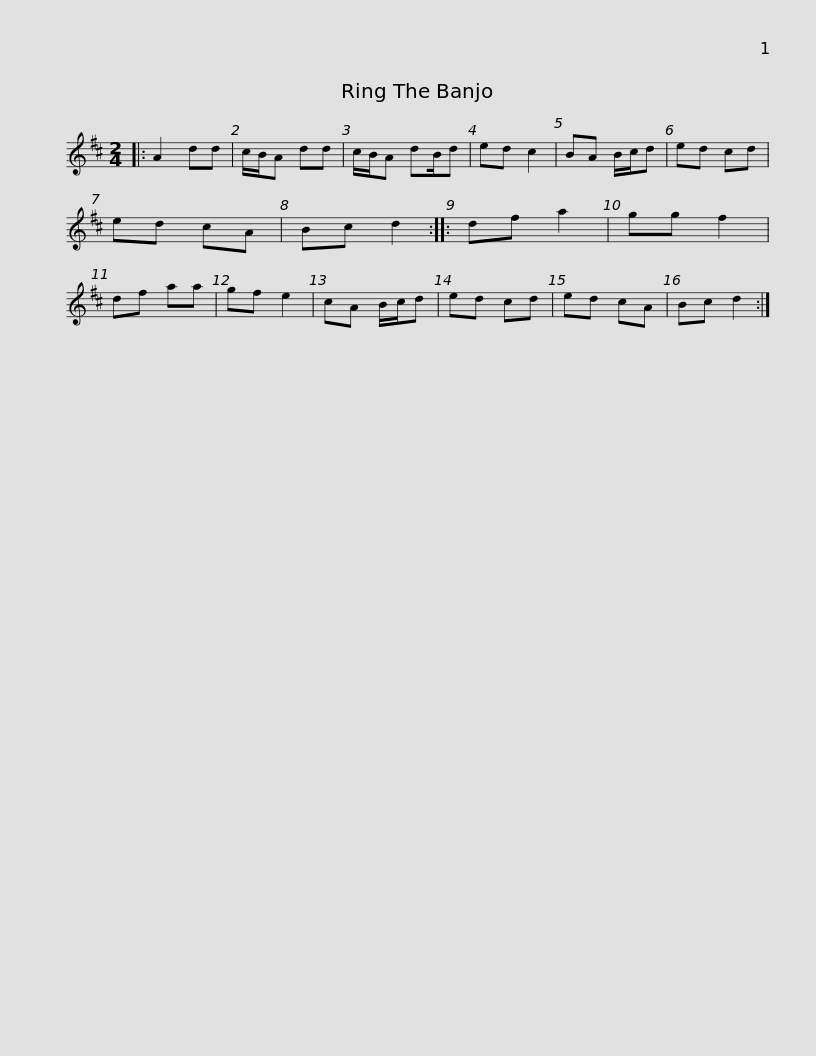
X:1
L:1/8
M:2/4
I:linebreak $
K:D
V:1 treble
V:1
|: A2 dd | c/B/A dd | c/B/A dB/d | ed c2 | BA B/c/d | %5
 ed cd | ed cA | Bc d2 :: df a2 | gg f2 |$ %10
 df aa | gf e2 | cA B/c/d | ed cd | ed cA | %15
 Bc d2 :| %16
